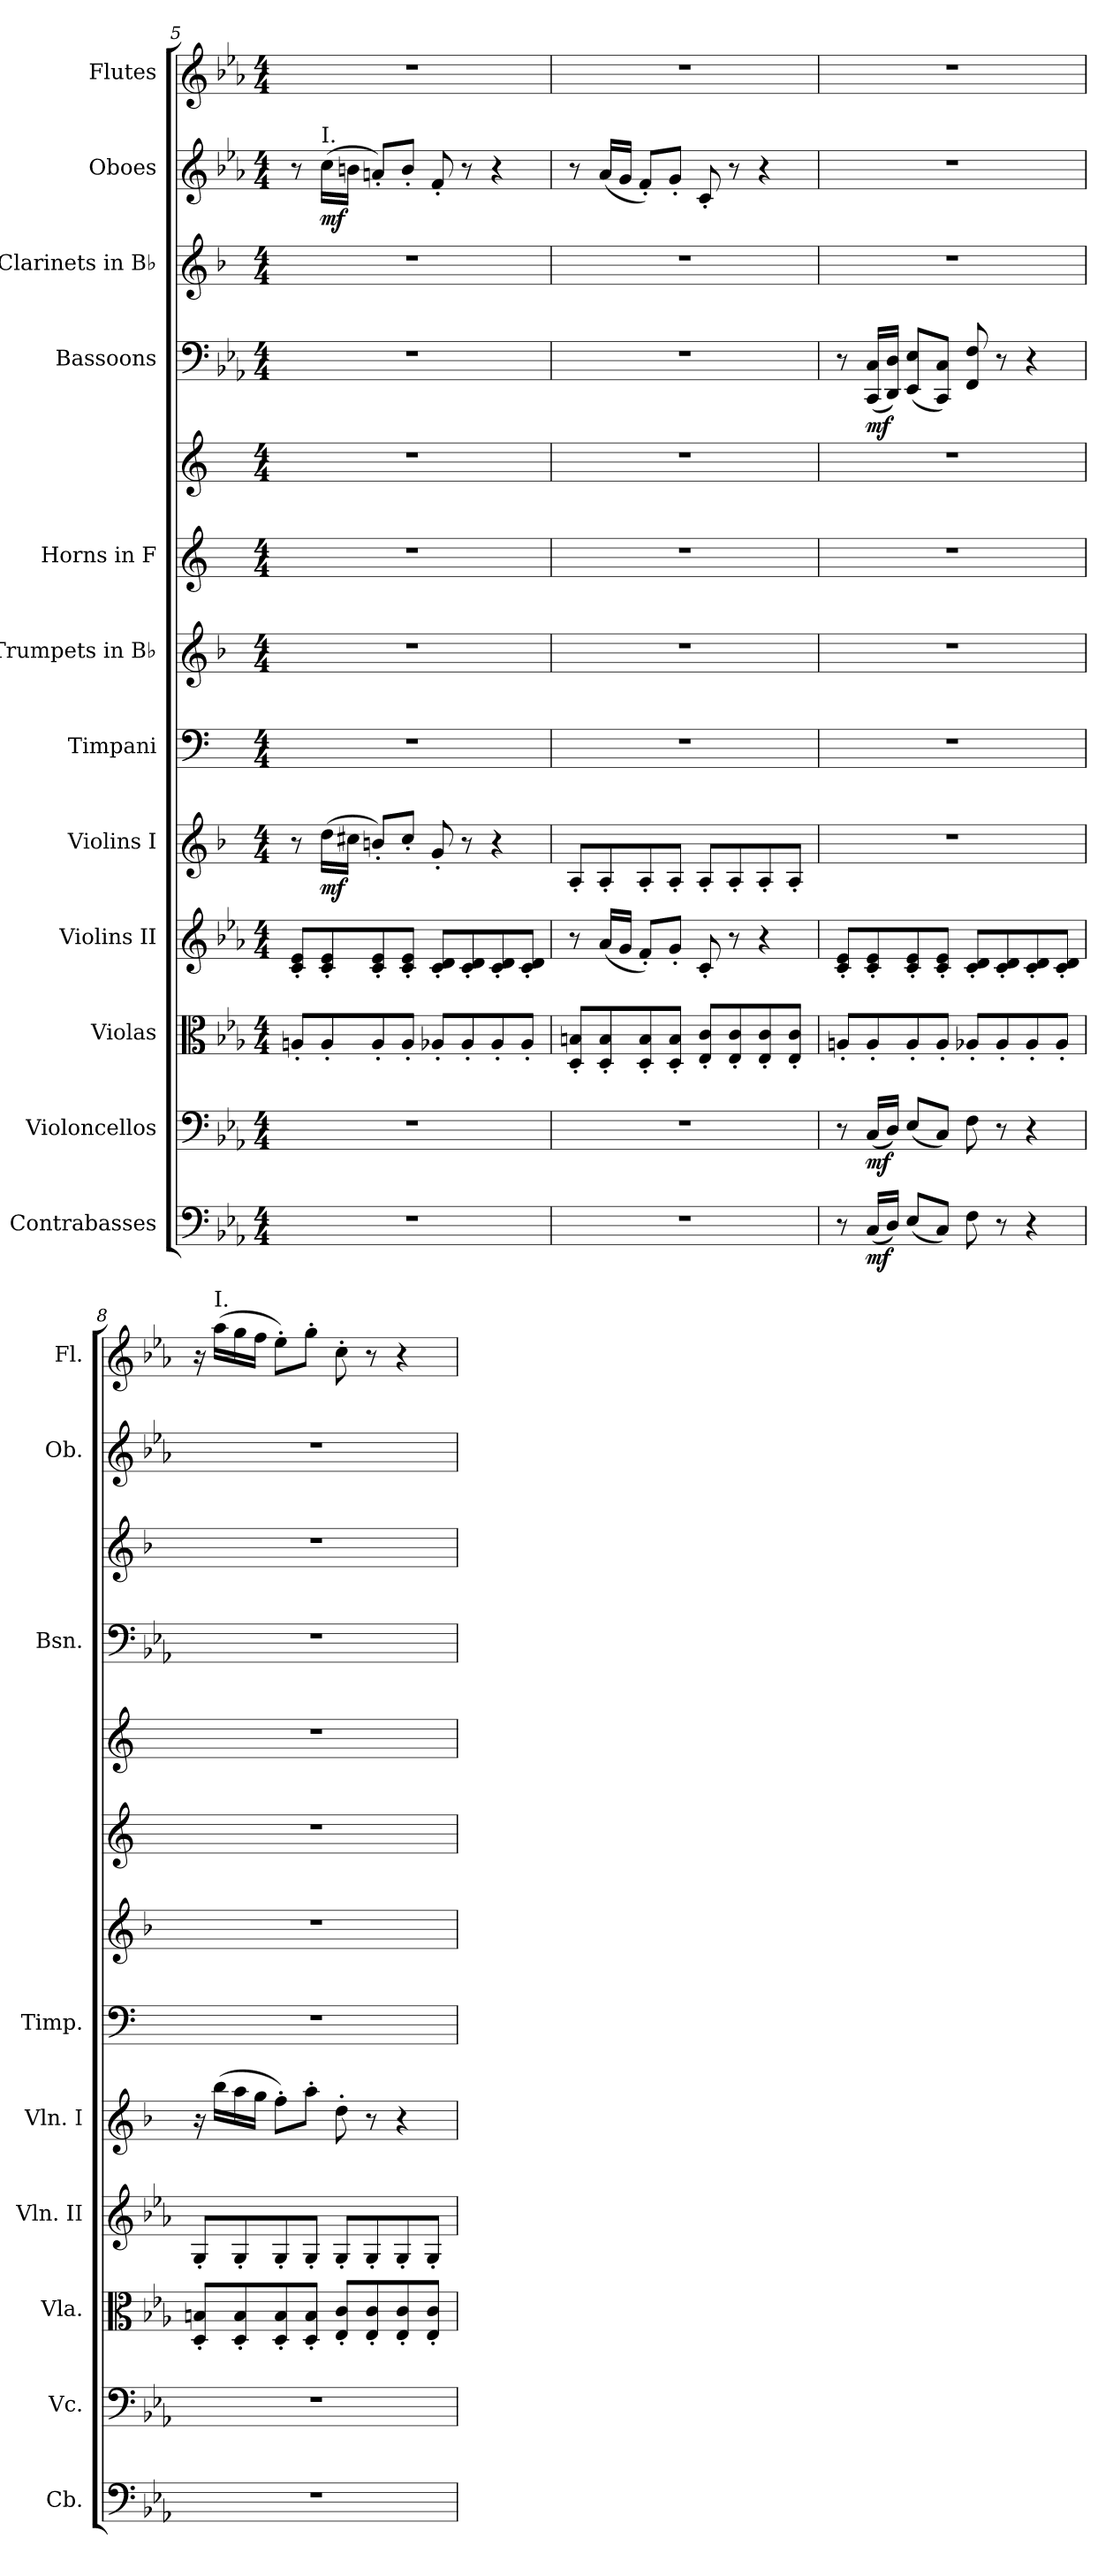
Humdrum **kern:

**kern	**dynam	**kern	**dynam	**kern	**kern	**kern	**dynam	**kern	**kern	**kern	**kern	**kern	**dynam	**kern	**kern	**dynam	**kern
*part12	*part12	*part11	*part11	*part10	*part9	*part8	*part8	*part7	*part6	*part5	*part5	*part4	*part4	*part3	*part2	*part2	*part1
*staff13	*staff13	*staff12	*staff12	*staff11	*staff10	*staff9	*staff9	*staff8	*staff7	*staff6	*staff5	*staff4	*staff4	*staff3	*staff2	*staff2	*staff1
*I"Contrabasses	*	*I"Violoncellos	*	*I"Violas	*I"Violins II	*I"Violins I	*	*I"Timpani	*I"Trumpets in B♭	*I"Horns in F	*	*I"Bassoons	*	*I"Clarinets in B♭	*I"Oboes	*	*I"Flutes
*I'Cb.	*	*I'Vc.	*	*I'Vla.	*I'Vln. II	*I'Vln. I	*	*I'Timp.	*	*	*	*I'Bsn.	*	*	*I'Ob.	*	*I'Fl.
*clefF4	*	*clefF4	*	*clefC3	*clefG2	*clefG2	*	*clefF4	*clefG2	*clefG2	*clefG2	*clefF4	*	*clefG2	*clefG2	*	*clefG2
*ITrd7c12	*	*	*	*	*	*ITrd1c2	*	*	*ITrd1c2	*ITrd4c7	*ITrd4c7	*	*	*ITrd1c2	*	*	*
*k[b-e-a-]	*	*k[b-e-a-]	*	*k[b-e-a-]	*k[b-e-a-]	*k[b-e-a-]	*	*k[]	*k[b-e-a-]	*k[b-]	*k[b-]	*k[b-e-a-]	*	*k[b-e-a-]	*k[b-e-a-]	*	*k[b-e-a-]
*M4/4	*	*M4/4	*	*M4/4	*M4/4	*M4/4	*	*M4/4	*M4/4	*M4/4	*M4/4	*M4/4	*	*M4/4	*M4/4	*	*M4/4
=5	=5	=5	=5	=5	=5	=5	=5	=5	=5	=5	=5	=5	=5	=5	=5	=5	=5
1r	.	1r	.	8An'/L	8c/' 8e-/'L	8r	.	1r	1r	1r	1r	1r	.	1r	8r	.	1r
!	!	!	!	!	!	!	!	!	!	!	!	!	!	!	!LO:TX:a:t=I.	!	!
!	!	!	!	!	!	!	!LO:DY:b	!	!	!	!	!	!	!	!	!LO:DY:b	!
.	.	.	.	8A'/	8c/' 8e-/'	(16cc\LL	mf	.	.	.	.	.	.	.	(16cc\LL	mf	.
.	.	.	.	.	.	16bn\JJ	.	.	.	.	.	.	.	.	16bn\JJ	.	.
.	.	.	.	8A'/	8c/' 8e-/'	8an'/L)	.	.	.	.	.	.	.	.	8an'/L)	.	.
.	.	.	.	8A'/J	8c/' 8e-/'J	8b'/J	.	.	.	.	.	.	.	.	8b'/J	.	.
.	.	.	.	8A-X'/L	8c/' 8d/'L	8f'/	.	.	.	.	.	.	.	.	8f'/	.	.
.	.	.	.	8A-'/	8c/' 8d/'	8r	.	.	.	.	.	.	.	.	8r	.	.
.	.	.	.	8A-'/	8c/' 8d/'	4r	.	.	.	.	.	.	.	.	4r	.	.
.	.	.	.	8A-'/J	8c/' 8d/'J	.	.	.	.	.	.	.	.	.	.	.	.
!!LO:PB:g=z
=6	=6	=6	=6	=6	=6	=6	=6	=6	=6	=6	=6	=6	=6	=6	=6	=6	=6
1r	.	1r	.	8D/' 8Bn/'L	8r	8G'/L	.	1r	1r	1r	1r	1r	.	1r	8r	.	1r
.	.	.	.	8D/' 8B/'	(16a-/LL	8G'/	.	.	.	.	.	.	.	.	(16a-/LL	.	.
.	.	.	.	.	16g/JJ	.	.	.	.	.	.	.	.	.	16g/JJ	.	.
.	.	.	.	8D/' 8B/'	8f'/L)	8G'/	.	.	.	.	.	.	.	.	8f'/L)	.	.
.	.	.	.	8D/' 8B/'J	8g'/J	8G'/J	.	.	.	.	.	.	.	.	8g'/J	.	.
.	.	.	.	8E-/' 8c/'L	8c'/	8G'/L	.	.	.	.	.	.	.	.	8c'/	.	.
.	.	.	.	8E-/' 8c/'	8r	8G'/	.	.	.	.	.	.	.	.	8r	.	.
.	.	.	.	8E-/' 8c/'	4r	8G'/	.	.	.	.	.	.	.	.	4r	.	.
.	.	.	.	8E-/' 8c/'J	.	8G'/J	.	.	.	.	.	.	.	.	.	.	.
=7	=7	=7	=7	=7	=7	=7	=7	=7	=7	=7	=7	=7	=7	=7	=7	=7	=7
8r	.	8r	.	8An'/L	8c/' 8e-/'L	1r	.	1r	1r	1r	1r	8r	.	1r	1r	.	1r
!	!LO:DY:b	!	!LO:DY:b	!	!	!	!	!	!	!	!	!	!LO:DY:b	!	!	!	!
(16CC/LL	mf	(16C/LL	mf	8A'/	8c/' 8e-/'	.	.	.	.	.	.	(16CC/ 16C/LL	mf	.	.	.	.
16DD/JJ)	.	16D/JJ)	.	.	.	.	.	.	.	.	.	16DD/ 16D/JJ)	.	.	.	.	.
(8EE-/L	.	(8E-/L	.	8A'/	8c/' 8e-/'	.	.	.	.	.	.	(8EE-/ 8E-/L	.	.	.	.	.
8CC/J)	.	8C/J)	.	8A'/J	8c/' 8e-/'J	.	.	.	.	.	.	8CC/ 8C/J)	.	.	.	.	.
8FF\	.	8F\	.	8A-X'/L	8c/' 8d/'L	.	.	.	.	.	.	8FF/ 8F/	.	.	.	.	.
8r	.	8r	.	8A-'/	8c/' 8d/'	.	.	.	.	.	.	8r	.	.	.	.	.
4r	.	4r	.	8A-'/	8c/' 8d/'	.	.	.	.	.	.	4r	.	.	.	.	.
.	.	.	.	8A-'/J	8c/' 8d/'J	.	.	.	.	.	.	.	.	.	.	.	.
=8	=8	=8	=8	=8	=8	=8	=8	=8	=8	=8	=8	=8	=8	=8	=8	=8	=8
1r	.	1r	.	8D/' 8Bn/'L	8G'/L	16r	.	1r	1r	1r	1r	1r	.	1r	1r	.	16r
!	!	!	!	!	!	!	!	!	!	!	!	!	!	!	!	!	!LO:TX:a:t=I.
.	.	.	.	.	.	(16aa-\LL	.	.	.	.	.	.	.	.	.	.	(16aa-\LL
.	.	.	.	8D/' 8B/'	8G'/	16gg\	.	.	.	.	.	.	.	.	.	.	16gg\
.	.	.	.	.	.	16ff\JJ	.	.	.	.	.	.	.	.	.	.	16ff\JJ
.	.	.	.	8D/' 8B/'	8G'/	8ee-'\L)	.	.	.	.	.	.	.	.	.	.	8ee-'\L)
.	.	.	.	8D/' 8B/'J	8G'/J	8gg'\J	.	.	.	.	.	.	.	.	.	.	8gg'\J
.	.	.	.	8E-/' 8c/'L	8G'/L	8cc'\	.	.	.	.	.	.	.	.	.	.	8cc'\
.	.	.	.	8E-/' 8c/'	8G'/	8r	.	.	.	.	.	.	.	.	.	.	8r
.	.	.	.	8E-/' 8c/'	8G'/	4r	.	.	.	.	.	.	.	.	.	.	4r
.	.	.	.	8E-/' 8c/'J	8G'/J	.	.	.	.	.	.	.	.	.	.	.	.
=	=	=	=	=	=	=	=	=	=	=	=	=	=	=	=	=	=
*-	*-	*-	*-	*-	*-	*-	*-	*-	*-	*-	*-	*-	*-	*-	*-	*-	*-
